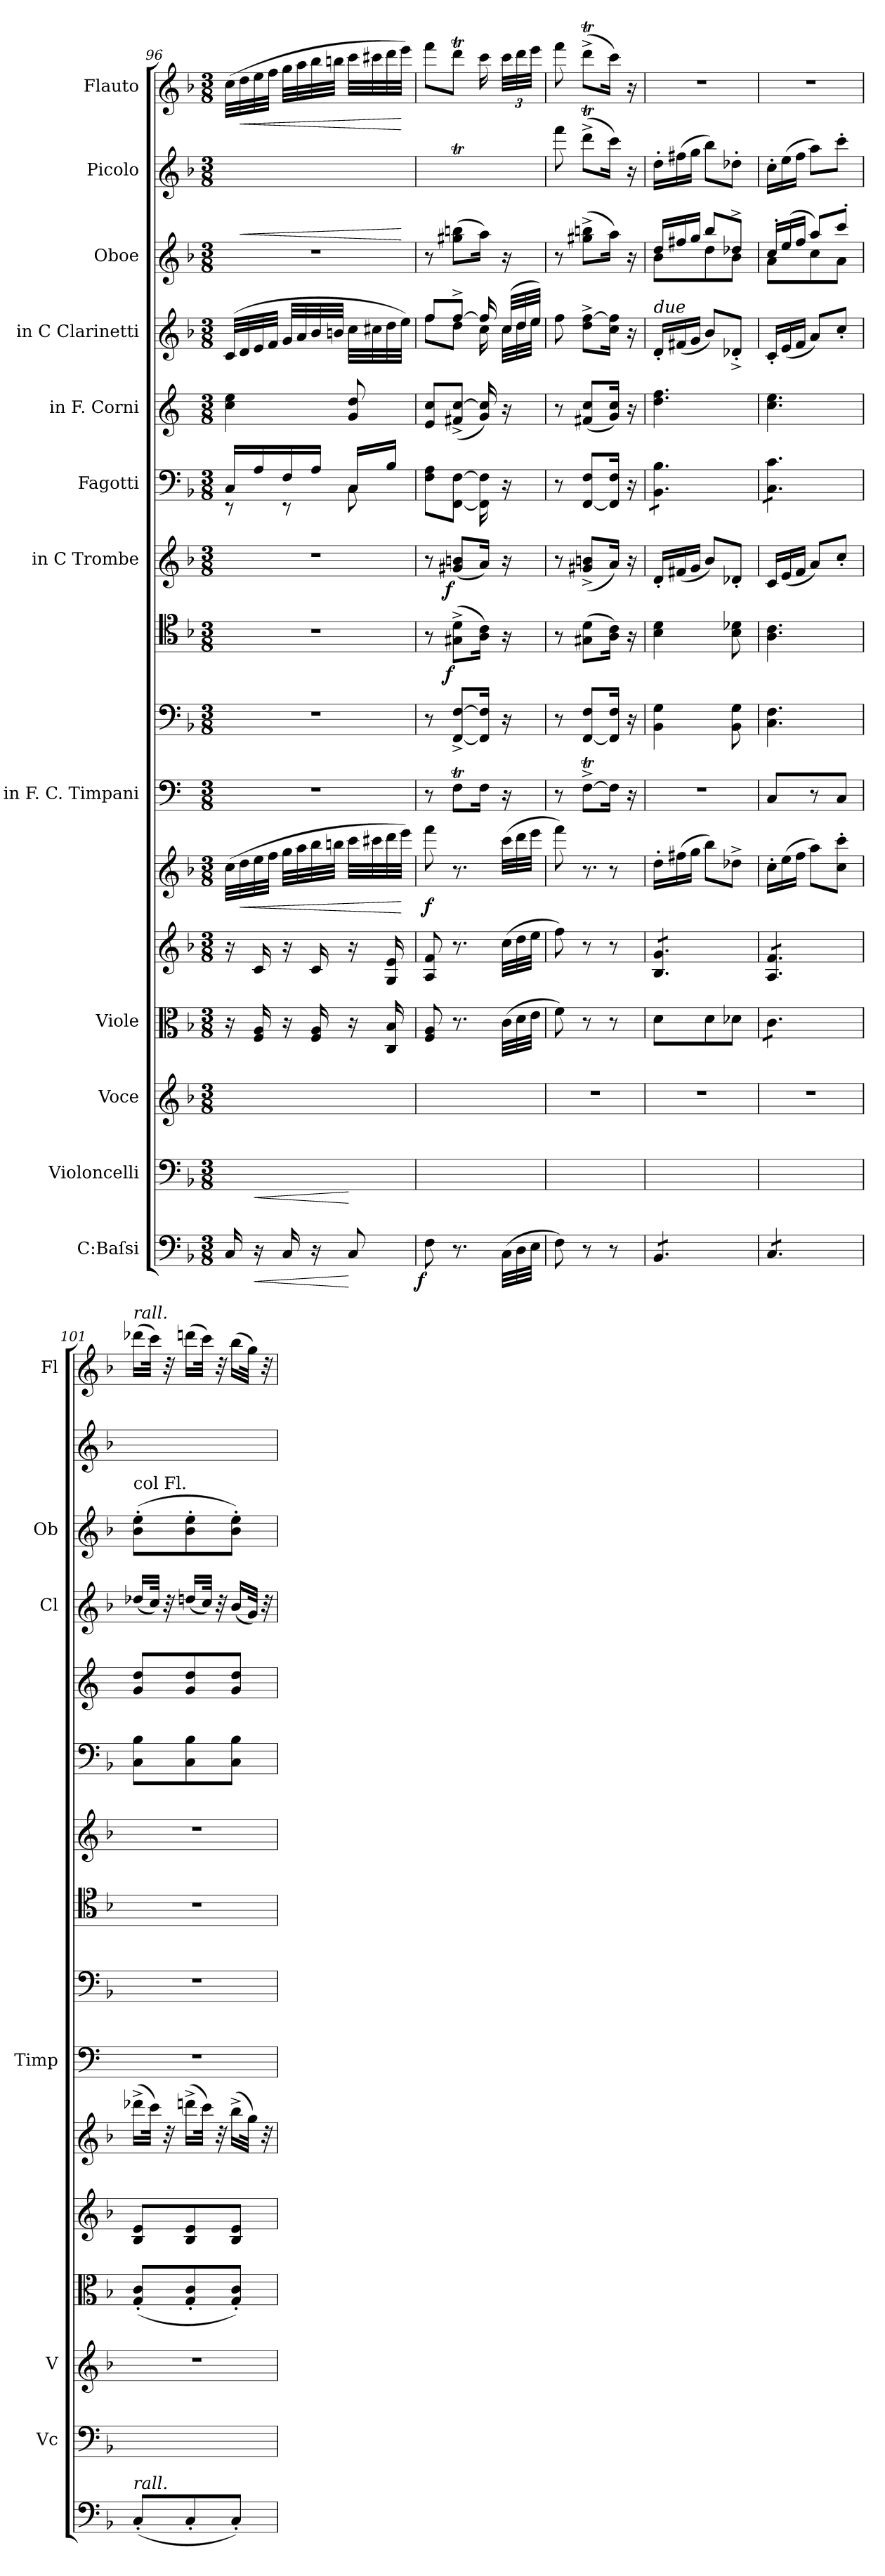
**kern	**dynam	**kern	**dynam	**kern	**kern	**kern	**kern	**dynam	**kern	**kern	**kern	**dynam	**kern	**dynam	**kern	**kern	**kern	**kern	**kern	**dynam	**kern	**dynam
*part16	*part16	*part15	*part15	*part14	*part13	*part12	*part11	*part11	*part10	*part9	*part8	*part8	*part7	*part7	*part6	*part5	*part4	*part3	*part2	*part2	*part1	*part1
*staff16	*staff16	*staff15	*staff15	*staff14	*staff13	*staff12	*staff11	*staff11	*staff10	*staff9	*staff8	*staff8	*staff7	*staff7	*staff6	*staff5	*staff4	*staff3	*staff2	*staff2	*staff1	*staff1
*I"C:Baſsi	*	*I"Violoncelli	*	*I"Voce	*I"Viole	*	*	*	*I" in F. C. Timpani	*	*	*	*I"in C Trombe	*	*I"Fagotti	*I"in F. Corni	*I"in C Clarinetti	*I"Oboe	*I"Picolo	*	*I"Flauto	*
*	*	*I'Vc	*	*I'V	*	*	*	*	*I'Timp	*	*	*	*	*	*	*	*I'Cl	*I'Ob	*	*	*I'Fl	*
*clefF4	*	*clefF4	*	*clefG2	*clefC3	*clefG2	*clefG2	*	*clefF4	*clefF4	*clefC4	*	*clefG2	*	*clefF4	*clefG2	*clefG2	*clefG2	*clefG2	*	*clefG2	*
*	*	*	*	*	*	*	*	*	*	*	*	*	*	*	*	*ITrd4c7	*	*	*ITrd-7c-12	*	*	*
*k[b-]	*	*k[b-]	*	*k[b-]	*k[b-]	*k[b-]	*k[b-]	*	*k[]	*k[b-]	*k[b-]	*	*k[b-]	*	*k[b-]	*k[b-]	*k[b-]	*k[b-]	*k[b-]	*	*k[b-]	*
*M3/8	*	*M3/8	*	*M3/8	*M3/8	*M3/8	*M3/8	*	*M3/8	*M3/8	*M3/8	*	*M3/8	*	*M3/8	*M3/8	*M3/8	*M3/8	*M3/8	*	*M3/8	*
=96	=96	=96	=96	=96	=96	=96	=96	=96	=96	=96	=96	=96	=96	=96	=96	=96	=96	=96	=96	=96	=96	=96
*	*	*	*	*	*	*	*	*	*	*	*	*	*	*	*^	*	*	*	*	*	*	*
16C/	.	16C/yy	.	4.ryy	16r	16r	(32cc\LLL	.	4.r	4.r	4.r	.	4.r	.	16C/LL	8rEE	4f\ 4a\	(32c/LLL	4.r	(32cc\LLLyy	.	(32cc\LLL	.
!	!	!	!	!	!	!	!	!LO:HP:b	!	!	!	!	!	!	!	!	!	!	!	!	!LO:HP:b	!	!LO:HP:b
.	.	.	.	.	.	.	32dd\	<	.	.	.	.	.	.	.	.	.	32d/	.	32dd\yy	<	32dd\	<
!	!LO:HP:b	!	!LO:HP:b	!	!	!	!	!	!	!	!	!	!	!	!	!	!	!	!	!	!	!	!
16r	<	16ryy	<	.	16F/ 16A/	16c/	32ee\	.	.	.	.	.	.	.	16A/	.	.	32e/	.	32ee\yy	.	32ee\	.
.	.	.	.	.	.	.	32ff\JJJ	.	.	.	.	.	.	.	.	.	.	32f/JJJ	.	32ff\JJJyy	.	32ff\JJJ	.
16C/	.	16C/yy	.	.	16r	16r	32gg\LLL	.	.	.	.	.	.	.	16F/	8rEE	.	32g/LLL	.	32gg\LLLyy	.	32gg\LLL	.
.	.	.	.	.	.	.	32aa\	.	.	.	.	.	.	.	.	.	.	32a/	.	32aa\yy	.	32aa\	.
16r	.	16ryy	.	.	16F/ 16A/	16c/	32bb-\	.	.	.	.	.	.	.	16A/JJ	.	.	32b-/	.	32bb-\yy	.	32bb-\	.
.	.	.	.	.	.	.	32bbn\JJJ	.	.	.	.	.	.	.	.	.	.	32bn/JJJ	.	32bbn\JJJyy	.	32bbn\JJJ	.
8C/	[	8C/yy	[	.	16r	16r	32ccc\LLL	.	.	.	.	.	.	.	16C/LL	8C\	8c/ 8g/	32cc\LLL	.	32ccc\LLLyy	.	32ccc\LLL	.
.	.	.	.	.	.	.	32ccc#X\	.	.	.	.	.	.	.	.	.	.	32cc#X\	.	32ccc#X\yy	.	32ccc#X\	.
.	.	.	.	.	16C/ 16B-/	16G/ 16e/	32ddd\	.	.	.	.	.	.	.	16B-/JJ	.	.	32dd\	.	32ddd\yy	.	32ddd\	.
.	.	.	.	.	.	.	32eee\JJJ)	[	.	.	.	.	.	.	.	.	.	32ee\JJJ)	.	32eee\JJJyy)	[	32eee\JJJ)	[
*	*	*	*	*	*	*	*	*	*	*	*	*	*	*	*v	*v	*	*	*	*	*	*	*
=97	=97	=97	=97	=97	=97	=97	=97	=97	=97	=97	=97	=97	=97	=97	=97	=97	=97	=97	=97	=97	=97	=97
*	*	*	*	*	*	*	*	*	*	*	*	*	*	*	*	*	*^	*	*	*	*	*
!	!LO:DY:rj	!	!	!	!	!	!	!	!	!	!	!	!	!	!	!	!	!	!	!	!	!	!
8F\	f	8F\yy	.	4.ryy	8F/ 8A/	8A/ 8f/	8fff\	f	8r	8r	8r	.	8r	.	8F\ 8A\L	8A/ 8f/L	8ff/L	8ff\L	8r	8fff\Lyy	.	8fff\L	.
!	!	!	!	!	!	!	!	!	!	!	!	!LO:DY:rj	!	!LO:DY:rj	!	!	!	!	!	!	!	!	!
8.r	.	8.ryy	.	.	8.r	8.r	8.r	.	8FT\L	[8FF^>/ [8F^>/L	(8G#X^\ 8d^\L	f	(8g#X/ 8bn/L	f	[8FF\ [8F\J	(8Bn^>/ [8f^>/J	[8ff^/J	8dd\J	(8gg#X\ 8bbn\L	8dddT\Jyy	.	8dddT\J	.
.	.	.	.	.	.	.	.	.	16F\Jk	16FF]/ 16F]/Jk	16A\ 16c\Jk)	.	16a/Jk)	.	16FF]\ 16F]\	16c/ 16f]/)	16ff/]	16cc\	16aa\Jk)	16ccc\yy	.	16ccc\	.
*Xtuplet	*	*Xtuplet	*	*	*Xtuplet	*Xtuplet	*Xtuplet	*	*	*	*	*	*	*	*	*	*Xtuplet	*	*	*	*	*	*
(48C\LLL	.	(48C\LLLyy	.	.	(48c\LLL	(48cc\LLL	(48ccc\LLL	.	16r	16r	16r	.	16r	.	16r	16r	(48cc/LLL	48cc\LLL	16r	48ccc\LLLyy	.	48ccc\LLL	.
48D\	.	48D\yy	.	.	48d\	48dd\	48ddd\	.	.	.	.	.	.	.	.	.	48dd/	48dd\	.	48ddd\yy	.	48ddd\	.
48E\JJJ	.	48E\JJJyy	.	.	48e\JJJ	48ee\JJJ	48eee\JJJ	.	.	.	.	.	.	.	.	.	48ee/JJJ)	48ee\JJJ	.	48eee\JJJyy	.	48eee\JJJ	.
*	*	*	*	*	*	*	*	*	*	*	*	*	*	*	*	*	*v	*v	*	*	*	*	*
=98	=98	=98	=98	=98	=98	=98	=98	=98	=98	=98	=98	=98	=98	=98	=98	=98	=98	=98	=98	=98	=98	=98
8F\)	.	8F\yy)	.	4.r	8f\)	8ff\)	8fff\)	.	8r	8r	8r	.	8r	.	8r	8r	8ff\	8r	8ffff\	.	8fff\	.
!	!	!	!	!	!	!	!LO:N:vis=8.	!	!	!	!	!	!	!	!	!	!	!	!	!	!	!
8r	.	8ryy	.	.	8r	8r	8r	.	[8FT^\L	[8FF/ 8F/L	(8G#X\ 8d\L	.	(8g#X^>/ 8bn^>/L	.	[8FF/ 8F/L	(8Bn/ 8f/L	8dd^<\ [8ff^<\L	(8gg#X^\ 8bbn^\L	(8ddddT^<\L	.	(8dddT^<\L	.
8r	.	8ryy	.	.	8r	8r	8r	.	16F\Jk]	16FF]/ 16F/Jk	16A\ 16c\Jk)	.	16a/Jk)	.	16FF]/ 16F/Jk	16c/ 16f/Jk)	16cc\ 16ff]\Jk	16aa\Jk)	16cccc\Jk)	.	16ccc\Jk)	.
.	.	.	.	.	.	.	.	.	16r	16r	16r	.	16r	.	16r	16r	16r	16r	16r	.	16r	.
=99	=99	=99	=99	=99	=99	=99	=99	=99	=99	=99	=99	=99	=99	=99	=99	=99	=99	=99	=99	=99	=99	=99
*	*	*	*	*	*	*	*	*	*	*	*	*	*Xtuplet	*	*	*	*	*Xtuplet	*Xtuplet	*	*	*
*	*	*	*	*	*	*	*	*	*	*	*	*	*	*	*	*	*	*^	*	*	*	*
!	!	!	!	!	!	!	!	!	!	!	!	!	!	!	!	!	!LO:TX:a:i:t=due	!	!	!	!	!	!
*tremolo	*	*	*	*	*	*	*	*	*	*	*	*	*	*	*	*	*	*	*	*	*	*	*
*	*	*	*	*	*	*tremolo	*	*	*	*	*	*	*	*	*	*	*	*	*	*	*	*	*
*	*	*	*	*	*	*	*	*	*	*	*	*	*	*	*tremolo	*	*	*	*	*	*	*	*
8BB-/L	.	8BB-/Lyy	.	4.r	8d\L	8B-/ 8g/L	24dd'\LL	.	4.r	4BB-\ 4G\	4B-\ 4d\	.	24d'/LL	.	8BB-\ 8B-\L	4.g\ 4.b-\	24d'/LL	24dd/LL	8b-\L	24ddd'\LL	.	4.r	.
.	.	.	.	.	.	.	(24ff#X\	.	.	.	.	.	(24f#X/	.	.	.	(24f#X/	24ff#X/	.	(24fff#X\	.	.	.
.	.	.	.	.	.	.	24gg\JJ	.	.	.	.	.	24g/JJ	.	.	.	24g/JJ	24gg/JJ	.	24ggg\JJ	.	.	.
8BB-/	.	8BB-/yy	.	.	8d\	8B-/ 8g/	8bb-\L)	.	.	.	.	.	8b-/L)	.	8BB-\ 8B-\	.	8b-/L)	8bb-/L	8dd\	8bbb-\L)	.	.	.
8BB-/J	.	8BB-/Jyy	.	.	8d-X\J	8B-/ 8g/J	8dd-X^<\J	.	.	8BB-\ 8G\	8B-\ 8d-X\	.	8d-X'/J	.	8BB-\ 8B-\J	.	8d-X'^>/J	8dd-X^/J	8b-\J	8ddd-X'\J	.	.	.
=100	=100	=100	=100	=100	=100	=100	=100	=100	=100	=100	=100	=100	=100	=100	=100	=100	=100	=100	=100	=100	=100	=100	=100
*	*	*	*	*	*tremolo	*	*	*	*	*	*	*	*	*	*	*	*	*	*	*	*	*	*
8C/L	.	8C/Lyy	.	4.r	8c\L	8A/ 8f/L	24cc'\LL	.	8C/L	4.C\ 4.F\	4.A\ 4.c\	.	24c/LL	.	8C\ 8c\L	4.f\ 4.a\	24c'/LL	24cc'/LL	8a\L	24ccc'\LL	.	4.r	.
.	.	.	.	.	.	.	(24ee\	.	.	.	.	.	(24e/	.	.	.	(24e/	(24ee/	.	(24eee\	.	.	.
.	.	.	.	.	.	.	24ff\JJ	.	.	.	.	.	24f/JJ	.	.	.	24f/JJ	24ff/JJ	.	24fff\JJ	.	.	.
8C/	.	8C/yy	.	.	8c\	8A/ 8f/	8aa\L)	.	8r	.	.	.	8a/L)	.	8C\ 8c\	.	8a/L)	8aa/L)	8cc\	8aaa\L)	.	.	.
8C/J	.	8C/Jyy	.	.	8c\J	8A/ 8f/J	8cc'\ 8ccc'\J	.	8C/J	.	.	.	8cc'/J	.	8C\ 8c\J	.	8cc'/J	8ccc'/J	8a\J	8cccc'\J	.	.	.
*	*	*	*	*	*	*	*	*	*	*	*	*	*	*	*Xtremolo	*	*	*	*	*	*	*	*
*	*	*	*	*	*	*Xtremolo	*	*	*	*	*	*	*	*	*	*	*	*	*	*	*	*	*
*	*	*	*	*	*Xtremolo	*	*	*	*	*	*	*	*	*	*	*	*	*	*	*	*	*	*
*Xtremolo	*	*	*	*	*	*	*	*	*	*	*	*	*	*	*	*	*	*	*	*	*	*	*
=101	=101	=101	=101	=101	=101	=101	=101	=101	=101	=101	=101	=101	=101	=101	=101	=101	=101	=101	=101	=101	=101	=101	=101
!	!	!	!	!	!	!	!	!	!	!	!	!	!	!	!	!	!	!	!	!	!	!LO:TX:a:i:t=rall.	!
!	!	!	!	!	!	!	!	!	!	!	!	!	!	!	!	!	!	!	!	!LO:TX:b:t=col Fl.	!	!	!
!LO:TX:a:i:t=rall.	!	!	!	!	!	!	!	!	!	!	!	!	!	!	!	!	!	!	!	!	!	!	!
*	*	*	*	*	*	*	*	*	*	*	*	*	*	*	*	*	*	*v	*v	*	*	*	*
(8C'/L	.	(8C'/Lyy	.	4.r	(8G'/ 8c'/L	8B-/ 8e/L	(16ddd-X^<\LL	.	4.r	4.r	4.r	.	4.r	.	8C\ 8B-\L	8c/ 8g/L	(16dd-X/LL	(8b-'\ 8ee'\L	(16ddd-X\LLyy	.	(16ddd-X\LL	.
.	.	.	.	.	.	.	32ccc\JJk)	.	.	.	.	.	.	.	.	.	32cc/JJk)	.	32ccc\JJkyy)	.	32ccc\JJk)	.
.	.	.	.	.	.	.	32r	.	.	.	.	.	.	.	.	.	32r	.	32ryy	.	32r	.
8C'/	.	8C'/yy	.	.	8G'/ 8c'/	8B-/ 8e/	(16dddn^<\LL	.	.	.	.	.	.	.	8C\ 8B-\	8c/ 8g/	(16ddn/LL	8b-'\ 8ee'\	(16dddn\LLyy	.	(16dddn\LL	.
.	.	.	.	.	.	.	32ccc\JJk)	.	.	.	.	.	.	.	.	.	32cc/JJk)	.	32ccc\JJkyy)	.	32ccc\JJk)	.
.	.	.	.	.	.	.	32r	.	.	.	.	.	.	.	.	.	32r	.	32ryy	.	32r	.
8C'/J)	.	8C'/Jyy)	.	.	8G'/ 8c'/J)	8B-/ 8e/J	(16bb-^<\LL	.	.	.	.	.	.	.	8C\ 8B-\J	8c/ 8g/J	(16b-/LL	8b-'\ 8ee'\J)	(16bb-\LLyy	.	(16bb-\LL	.
.	.	.	.	.	.	.	32gg\JJk)	.	.	.	.	.	.	.	.	.	32g/JJk)	.	32gg\JJkyy)	.	32gg\JJk)	.
.	.	.	.	.	.	.	32r	.	.	.	.	.	.	.	.	.	32r	.	32ryy	.	32r	.
=	=	=	=	=	=	=	=	=	=	=	=	=	=	=	=	=	=	=	=	=	=	=
*-	*-	*-	*-	*-	*-	*-	*-	*-	*-	*-	*-	*-	*-	*-	*-	*-	*-	*-	*-	*-	*-	*-
